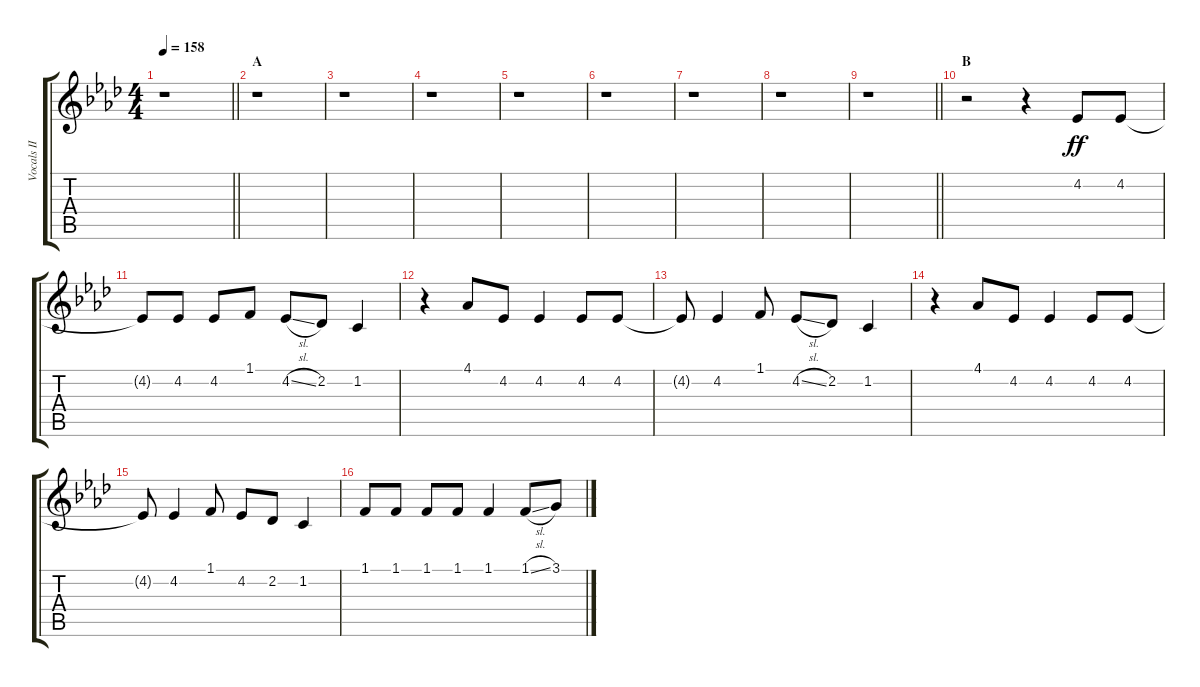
\track ("Vocals II" "Vocals II") {instrument voiceoohs}
\staff {score tabs}
\tuning (E4 B3 G3 D3 A2 E2) {hide}
\ts (4 4)
\tempo 158
\clef g2
\barLineRight lightlight
\ks ab
r.1{dy ff} |
\section ("" "A")
r.1 |
r.1 |
r.1 |
r.1 |
r.1 |
r.1 |
r.1 |
\barLineRight lightlight
r.1 |
\section ("" "B")
r.2 r.4 4.2.8 4.2.8 |
4.2{t}.8 4.2.8 4.2.8 1.1.8 4.2{sl}.8 2.2.8 1.2.4 |
r.4 4.1.8 4.2.8 4.2.4 4.2.8 4.2.8 |
4.2{t}.8 4.2.4 1.1.8 4.2{sl}.8 2.2.8 1.2.4 |
r.4 4.1.8 4.2.8 4.2.4 4.2.8 4.2.8 |
4.2{t}.8 4.2.4 1.1.8 4.2.8 2.2.8 1.2.4 |
1.1.8 1.1.8 1.1.8 1.1.8 1.1.4 1.1{sl}.8 3.1.8
